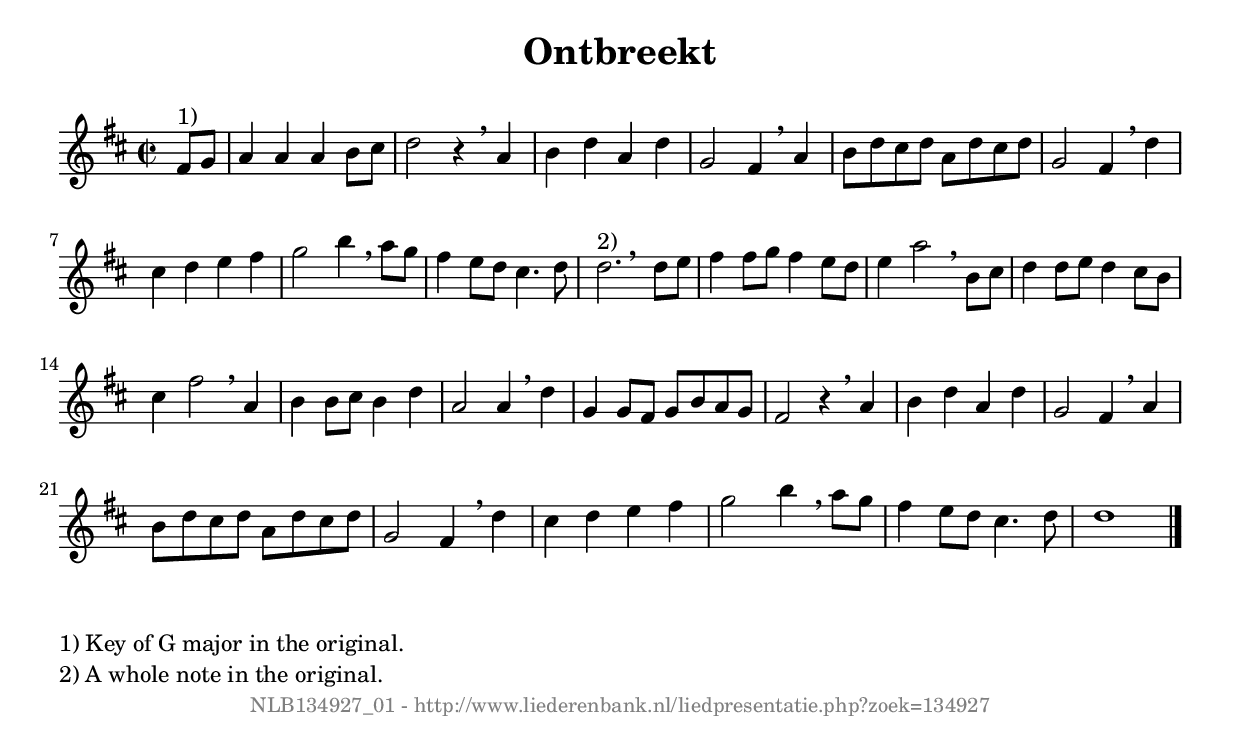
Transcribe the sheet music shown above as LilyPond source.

%
% produced by wce2krn 1.64 (7 June 2014)
%
\version"2.16"
#(append! paper-alist '(("long" . (cons (* 210 mm) (* 2000 mm)))))
#(set-default-paper-size "long")
sb = {\breathe}
mBreak = {\breathe }
bBreak = {\breathe }
x = {\once\override NoteHead #'style = #'cross }
gl=\glissando
itime={\override Staff.TimeSignature #'stencil = ##f }
ficta = {\once\set suggestAccidentals = ##t}
fine = {\once\override Score.RehearsalMark #'self-alignment-X = #1 \mark \markup {\italic{Fine}}}
dc = {\once\override Score.RehearsalMark #'self-alignment-X = #1 \mark \markup {\italic{D.C.}}}
dcf = {\once\override Score.RehearsalMark #'self-alignment-X = #1 \mark \markup {\italic{D.C. al Fine}}}
dcc = {\once\override Score.RehearsalMark #'self-alignment-X = #1 \mark \markup {\italic{D.C. al Coda}}}
ds = {\once\override Score.RehearsalMark #'self-alignment-X = #1 \mark \markup {\italic{D.S.}}}
dsf = {\once\override Score.RehearsalMark #'self-alignment-X = #1 \mark \markup {\italic{D.S. al Fine}}}
dsc = {\once\override Score.RehearsalMark #'self-alignment-X = #1 \mark \markup {\italic{D.S. al Coda}}}
pv = {\set Score.repeatCommands = #'((volta "1"))}
sv = {\set Score.repeatCommands = #'((volta "2"))}
tv = {\set Score.repeatCommands = #'((volta "3"))}
qv = {\set Score.repeatCommands = #'((volta "4"))}
xv = {\set Score.repeatCommands = #'((volta #f))}
\header{ tagline = ""
title = "Ontbreekt"
}
\score {{
\key d \major
\relative g'
{
\set melismaBusyProperties = #'()
\partial 32*8
\time 2/2
\tempo 4=120
\override Score.MetronomeMark #'transparent = ##t
\override Score.RehearsalMark #'break-visibility = #(vector #t #t #f)
fis8^"1)" g a4 a a b8 cis d2 r4 \mBreak
a4 b d a d g,2 fis4 \sb a b8 d cis d a d cis d g,2 fis4 \mBreak
d'4 cis d e fis g2 b4 \sb a8 g fis4 e8 d cis4. d8 d2.^"2)" \bar ":|:" \bBreak
d8 e fis4 fis8 g fis4 e8 d e4 a2 \sb b,8 cis d4 d8 e d4 cis8 b cis4 fis2 \mBreak
a,4 b b8 cis b4 d a2 a4 \sb d g, g8 fis g b a g fis2 r4 \mBreak
a4 b d a d g,2 fis4 \sb a b8 d cis d a d cis d g,2 fis4 \mBreak
d'4 cis d e fis g2 b4 \sb a8 g fis4 e8 d cis4. d8 d1 \bar "|."
 }}
 \midi { }
 \layout {
            indent = 0.0\cm
}
}
\markup { \wordwrap-string #" 
1) Key of G major in the original.

2) A whole note in the original.
"}
\markup { \vspace #0 } \markup { \with-color #grey \fill-line { \center-column { \smaller "NLB134927_01 - http://www.liederenbank.nl/liedpresentatie.php?zoek=134927" } } }
